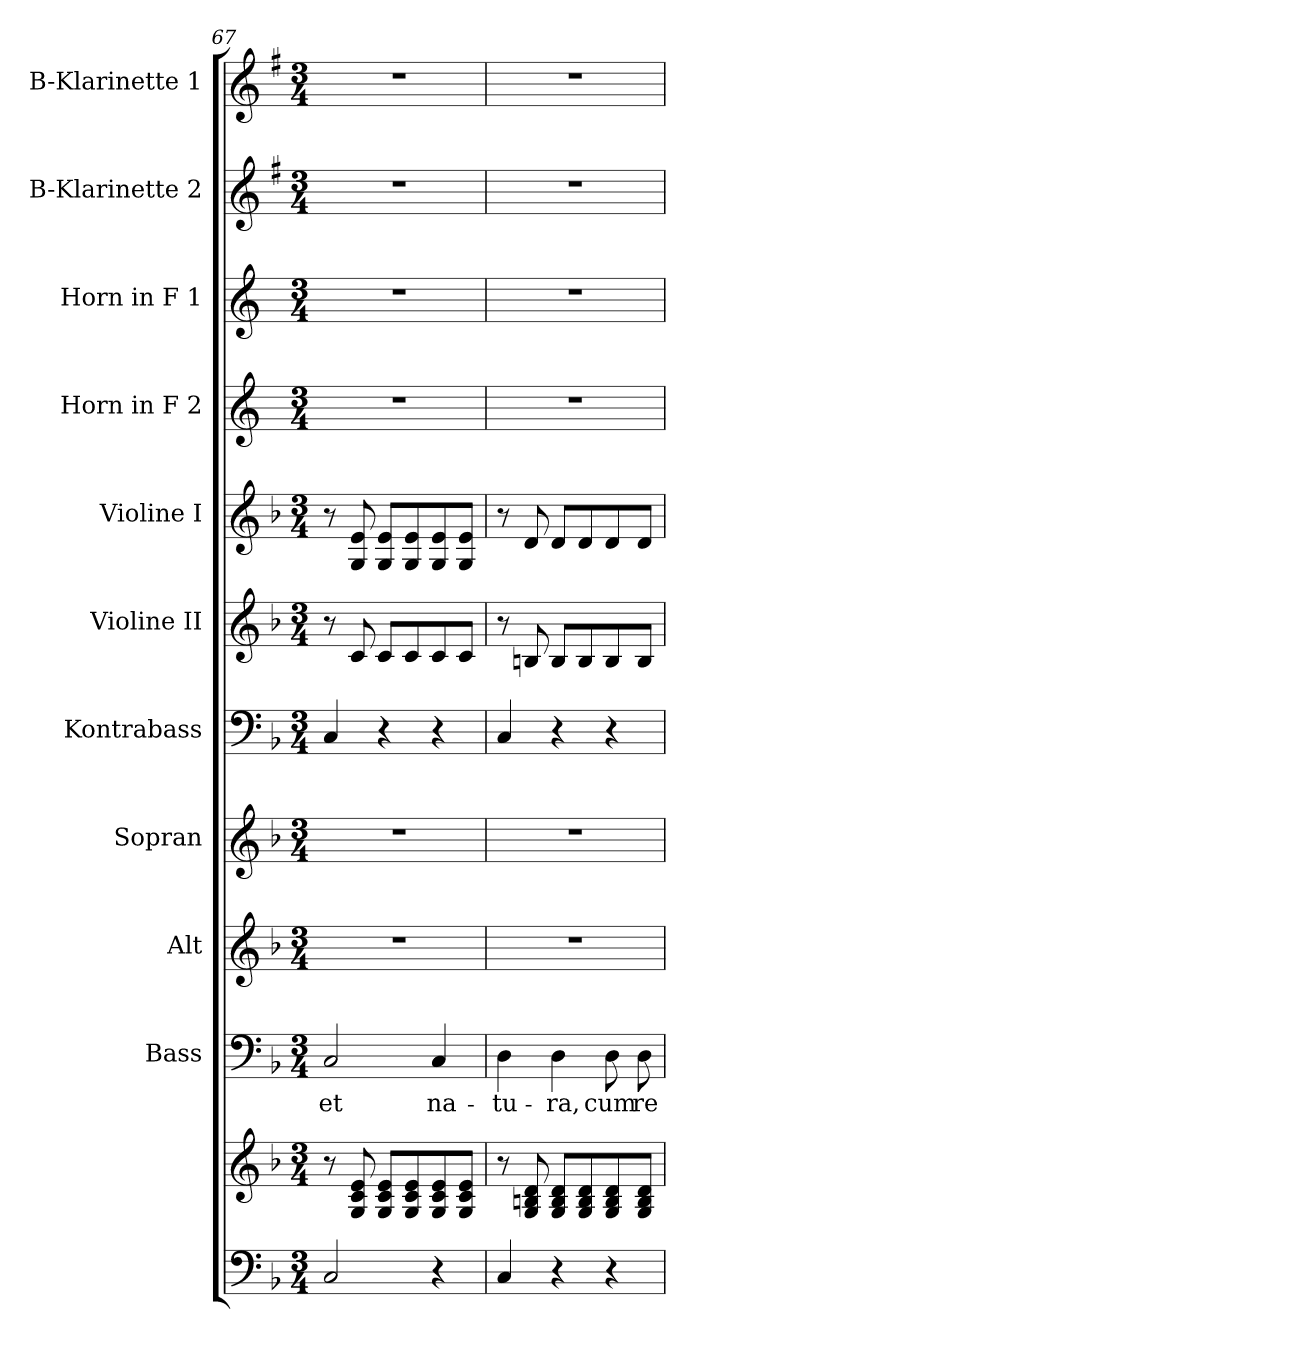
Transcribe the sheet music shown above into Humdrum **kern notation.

**kern	**kern	**kern	**text	**kern	**kern	**kern	**kern	**kern	**kern	**kern	**kern	**kern
*part11	*part11	*part10	*part10	*part9	*part8	*part7	*part6	*part5	*part4	*part3	*part2	*part1
*staff12	*staff11	*staff10	*staff10	*staff9	*staff8	*staff7	*staff6	*staff5	*staff4	*staff3	*staff2	*staff1
*	*	*I"Bass	*	*I"Alt	*I"Sopran	*I"Kontrabass	*I"Violine II	*I"Violine I	*I"Horn in F 2	*I"Horn in F 1	*I"B-Klarinette 2	*I"B-Klarinette 1
*	*	*I'B.	*	*I'A.	*I'S.	*I'Kb.	*I'Vl. II	*I'Vl. I	*	*	*I'B Kl. 2	*I'B Kl. 1
*clefF4	*clefG2	*clefF4	*	*clefG2	*clefG2	*clefF4	*clefG2	*clefG2	*clefG2	*clefG2	*clefG2	*clefG2
*	*	*	*	*	*	*ITrd7c12	*	*	*ITrd4c7	*ITrd4c7	*ITrd1c2	*ITrd1c2
*k[b-]	*k[b-]	*k[b-]	*	*k[b-]	*k[b-]	*k[b-]	*k[b-]	*k[b-]	*k[b-]	*k[b-]	*k[b-]	*k[b-]
*F:	*F:	*F:	*	*F:	*F:	*F:	*F:	*F:	*F:	*F:	*F:	*F:
*M3/4	*M3/4	*M3/4	*	*M3/4	*M3/4	*M3/4	*M3/4	*M3/4	*M3/4	*M3/4	*M3/4	*M3/4
=67	=67	=67	=67	=67	=67	=67	=67	=67	=67	=67	=67	=67
!	!	!	!LO:LY:b	!	!	!	!	!	!	!	!	!
2C/	8r	2C/	et	2.r	2.r	4CC/	8r	8r	2.r	2.r	2.r	2.r
.	8G/ 8c/ 8e/	.	.	.	.	.	8c/	8G/ 8e/	.	.	.	.
.	8G/ 8c/ 8e/L	.	.	.	.	4r	8c/L	8G/ 8e/L	.	.	.	.
.	8G/ 8c/ 8e/	.	.	.	.	.	8c/	8G/ 8e/	.	.	.	.
!	!	!	!LO:LY:b	!	!	!	!	!	!	!	!	!
4r	8G/ 8c/ 8e/	4C/	na-	.	.	4r	8c/	8G/ 8e/	.	.	.	.
.	8G/ 8c/ 8e/J	.	.	.	.	.	8c/J	8G/ 8e/J	.	.	.	.
=68	=68	=68	=68	=68	=68	=68	=68	=68	=68	=68	=68	=68
!	!	!	!LO:LY:b	!	!	!	!	!	!	!	!	!
4C/	8r	4D\	-tu-	2.r	2.r	4CC/	8r	8r	2.r	2.r	2.r	2.r
.	8G/ 8Bn/ 8d/	.	.	.	.	.	8Bn/	8d/	.	.	.	.
!	!	!	!LO:LY:b	!	!	!	!	!	!	!	!	!
4r	8G/ 8B/ 8d/L	4D\	-ra,	.	.	4r	8B/L	8d/L	.	.	.	.
.	8G/ 8B/ 8d/	.	.	.	.	.	8B/	8d/	.	.	.	.
!	!	!	!LO:LY:b	!	!	!	!	!	!	!	!	!
4r	8G/ 8B/ 8d/	8D\	cum	.	.	4r	8B/	8d/	.	.	.	.
!	!	!	!LO:LY:b	!	!	!	!	!	!	!	!	!
.	8G/ 8B/ 8d/J	8D\	re-	.	.	.	8B/J	8d/J	.	.	.	.
=	=	=	=	=	=	=	=	=	=	=	=	=
*-	*-	*-	*-	*-	*-	*-	*-	*-	*-	*-	*-	*-
